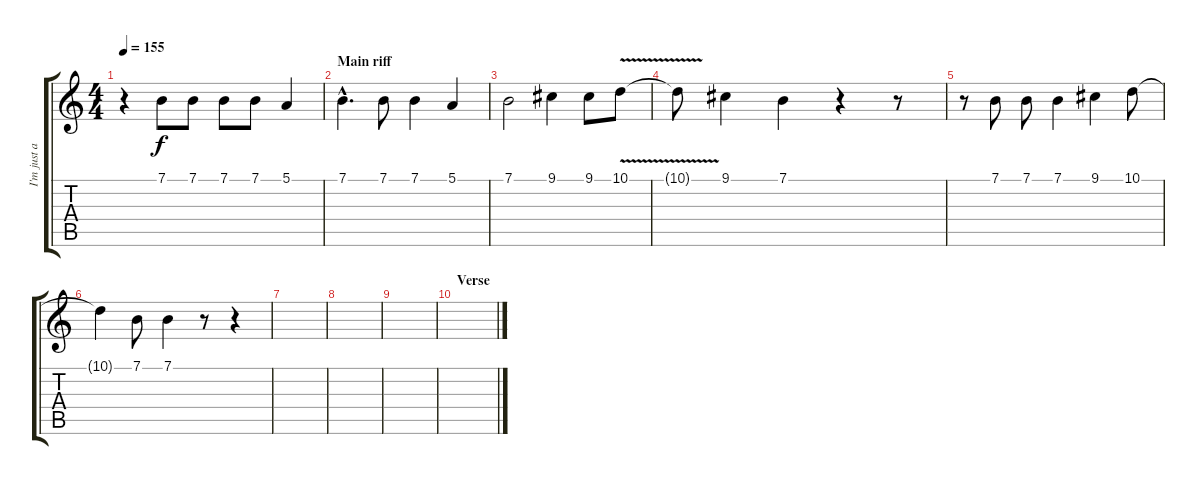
\track ("I'm just a dog-eared page..." "I'm just a") {instrument lead6voice}
\staff {score tabs}
\tuning (E4 B3 G3 D3 A2 E2) {hide}
\ts (4 4)
\tempo 155
\clef g2
\ks c
r.4{dy f instrument lead6voice} 7.1.8 7.1.8 7.1.8 7.1.8 5.1.4 |
\section ("" "Main riff")
7.1{hac}.4{d} 7.1.8 7.1.4 5.1.4 |
7.1.2 9.1.4 9.1.8 10.1{v}.8 |
10.1{t}.8 9.1.4 7.1.4 r.4 r.8 |
r.8 7.1.8 7.1.8 7.1.4 9.1.4 10.1.8 |
10.1{t}.4 7.1.8 7.1.4 r.8 r.4 |
|
|
|
\section ("" "Verse")
